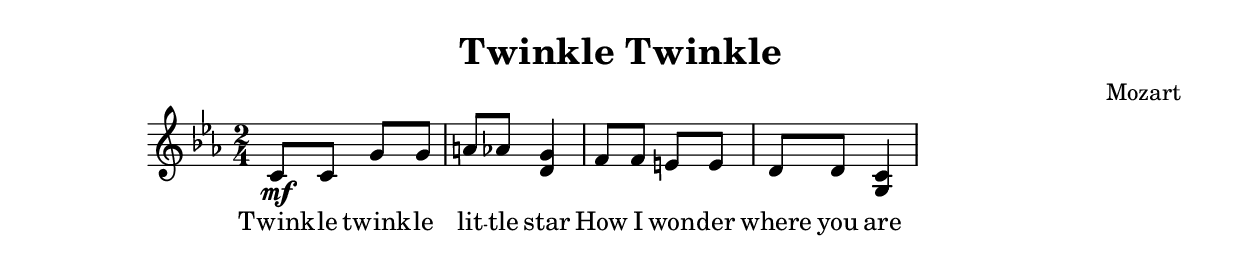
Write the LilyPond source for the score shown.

\header {
  title = "Twinkle Twinkle"
  composer = "Mozart"
}

\relative c' {
  \time 2/4
  \key c \minor
  c8\mf\p c g' g
  a aes <g d>4
  f8 f e e
  d d <c g>4
}

\addlyrics {
  Twink -- le twink -- le lit -- tle star
  How I won -- der where you are
}
